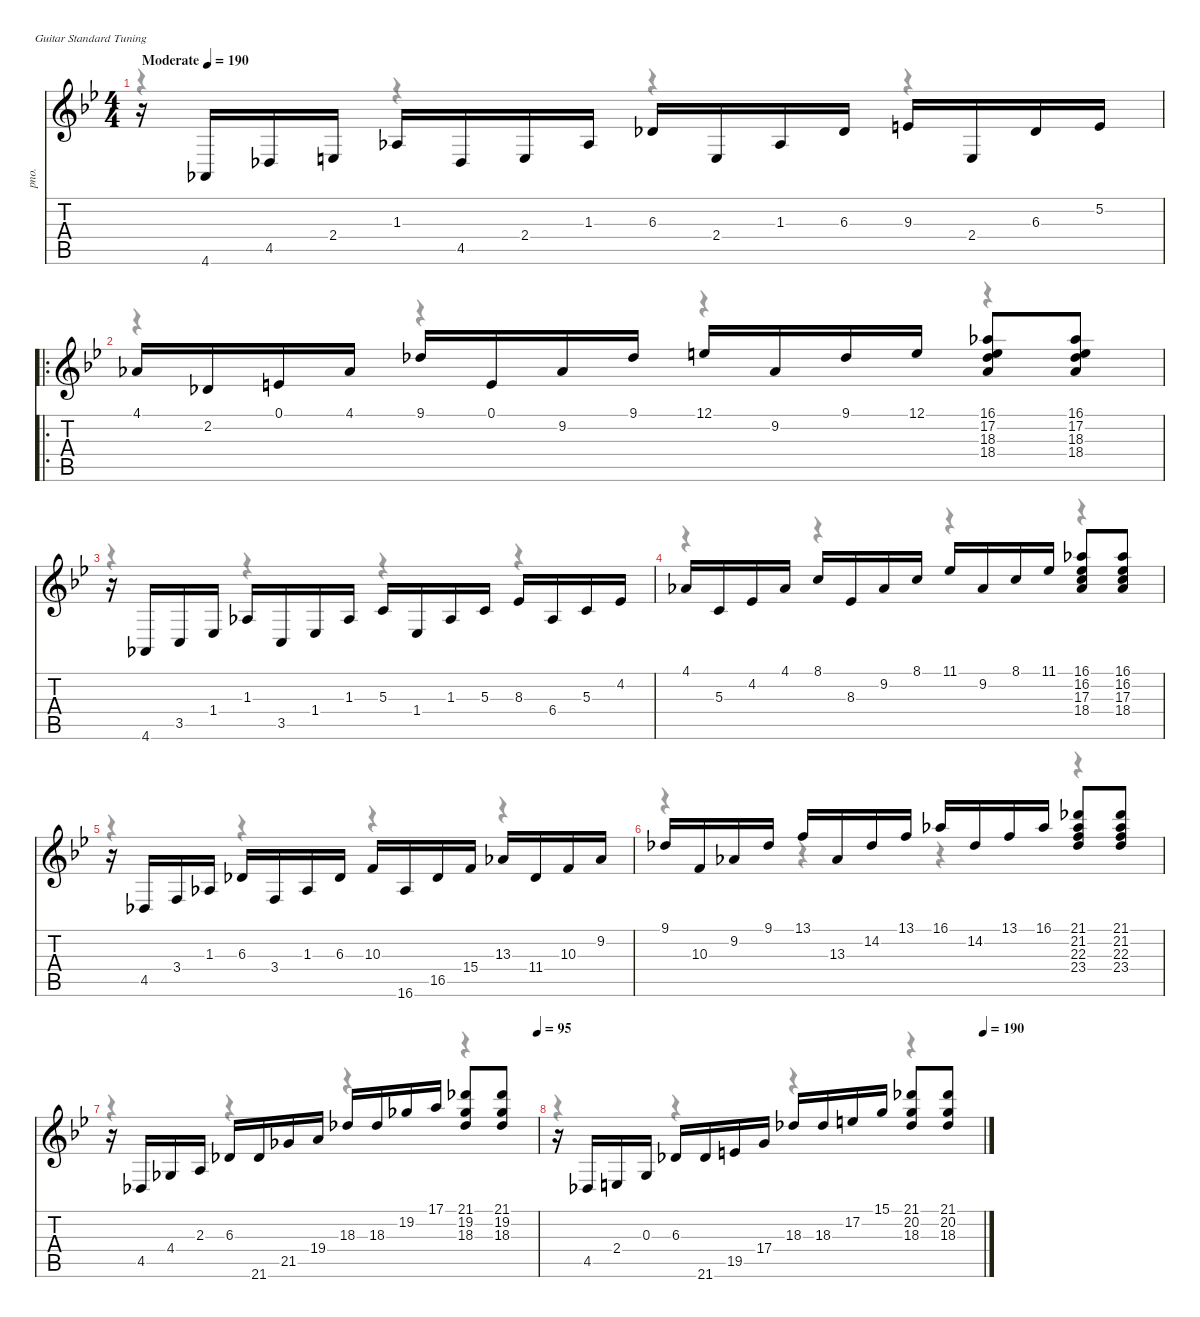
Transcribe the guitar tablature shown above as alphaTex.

\defaultSystemsLayout 4
\hideDynamics
\bracketExtendMode nobrackets
\otherSystemsTrackNameOrientation horizontal
\track ("Right Hand" "pno.") {instrument acousticgrandpiano}
\staff {score tabs}
\tuning (E4 B3 G3 D3 A2 E2)
\voice
\ts (4 4)
\beaming (8 2 2 2 2)
\tempo (190 "Moderate")
\clef g2
\ks bb
r.16{dy f instrument acousticgrandpiano} 4.6{acc b}.16 4.5{acc b}.16 2.4{acc forcenatural}.16 1.3{acc b}.16 4.5{acc b}.16 2.4{acc forcenatural}.16 1.3{acc b}.16 6.3{acc b}.16 2.4{acc forcenatural}.16 1.3{acc b}.16 6.3{acc b}.16 9.3{acc forcenatural}.16 2.4{acc forcenatural}.16 6.3{acc b}.16 5.2{acc forcenatural}.16 |
\ro
4.1{acc b}.16 2.2{acc b}.16 0.1{acc forcenatural}.16 4.1{acc b}.16 9.1{acc b}.16 0.1{acc forcenatural}.16 9.2{acc b}.16 9.1{acc b}.16 12.1{acc forcenatural}.16 9.2{acc b}.16 9.1{acc b}.16 12.1{acc forcenatural}.16 (16.1{acc b} 17.2{acc forcenatural} 18.3{acc b} 18.4{acc b}).8 (16.1{acc b} 17.2{acc forcenatural} 18.3{acc b} 18.4{acc b}).8 |
r.16 4.6{acc b}.16 3.5{acc forcenatural}.16 1.4{acc b}.16 1.3{acc b}.16 3.5{acc forcenatural}.16 1.4{acc b}.16 1.3{acc b}.16 5.3{acc forcenatural}.16 1.4{acc b}.16 1.3{acc b}.16 5.3{acc forcenatural}.16 8.3{acc b}.16 6.4{acc b}.16 5.3{acc forcenatural}.16 4.2{acc b}.16 |
4.1{acc b}.16 5.3{acc forcenatural}.16 4.2{acc b}.16 4.1{acc b}.16 8.1{acc forcenatural}.16 8.3{acc b}.16 9.2{acc b}.16 8.1{acc forcenatural}.16 11.1{acc b}.16 9.2{acc b}.16 8.1{acc forcenatural}.16 11.1{acc b}.16 (16.1{acc b} 16.2{acc b} 17.3{acc forcenatural} 18.4{acc b}).8 (16.1{acc b} 16.2{acc b} 17.3{acc forcenatural} 18.4{acc b}).8 |
r.16 4.5{acc b}.16 3.4{acc forcenatural}.16 1.3{acc b}.16 6.3{acc b}.16 3.4{acc forcenatural}.16 1.3{acc b}.16 6.3{acc b}.16 10.3{acc forcenatural}.16 16.6{acc b}.16 16.5{acc b}.16 15.4{acc forcenatural}.16 13.3{acc b}.16 11.4{acc b}.16 10.3{acc forcenatural}.16 9.2{acc b}.16 |
9.1{acc b}.16 10.3{acc forcenatural}.16 9.2{acc b}.16 9.1{acc b}.16 13.1{acc forcenatural}.16 13.3{acc b}.16 14.2{acc b}.16 13.1{acc forcenatural}.16 16.1{acc b}.16 14.2{acc b}.16 13.1{acc forcenatural}.16 16.1{acc b}.16 (21.1{acc b} 21.2{acc b} 22.3{acc forcenatural} 23.4{acc b}).8 (21.1{acc b} 21.2{acc b} 22.3{acc forcenatural} 23.4{acc b}).8 |
\tempo (95 1)
r.16 4.5{acc b}.16 4.4{acc b}.16 2.3{acc forcenatural}.16 6.3{acc b}.16 21.6{acc b}.16 21.5{acc b}.16 19.4{acc forcenatural}.16 18.3{acc b}.16 18.3{acc b}.16 19.2{acc b}.16 17.1{acc forcenatural}.16 (21.1{acc b} 19.2{acc b} 18.3{acc b}).8 (21.1{acc b} 19.2{acc b} 18.3{acc b}).8 |
\tempo (190 1)
r.16 4.5{acc b}.16 2.4{acc forcenatural}.16 0.3{acc forcenatural}.16 6.3{acc b}.16 21.6{acc b}.16 19.5{acc forcenatural}.16 17.4{acc forcenatural}.16 18.3{acc b}.16 18.3{acc b}.16 17.2{acc forcenatural}.16 15.1{acc forcenatural}.16 (21.1{acc b} 20.2{acc forcenatural} 18.3{acc b}).8 (21.1{acc b} 20.2{acc forcenatural} 18.3{acc b}).8
\voice
\clef g2
\ottava regular
\simile none
\ks bb
r.4{dy mf} r.4 r.4 r.4 |
r.4 r.4 r.4 r.4 |
r.4 r.4 r.4 r.4 |
r.4 r.4 r.4 r.4 |
r.4 r.4 r.4 r.4 |
r.4 r.4 r.4 r.4 |
r.4 r.4 r.4 r.4 |
r.4 r.4 r.4 r.4
